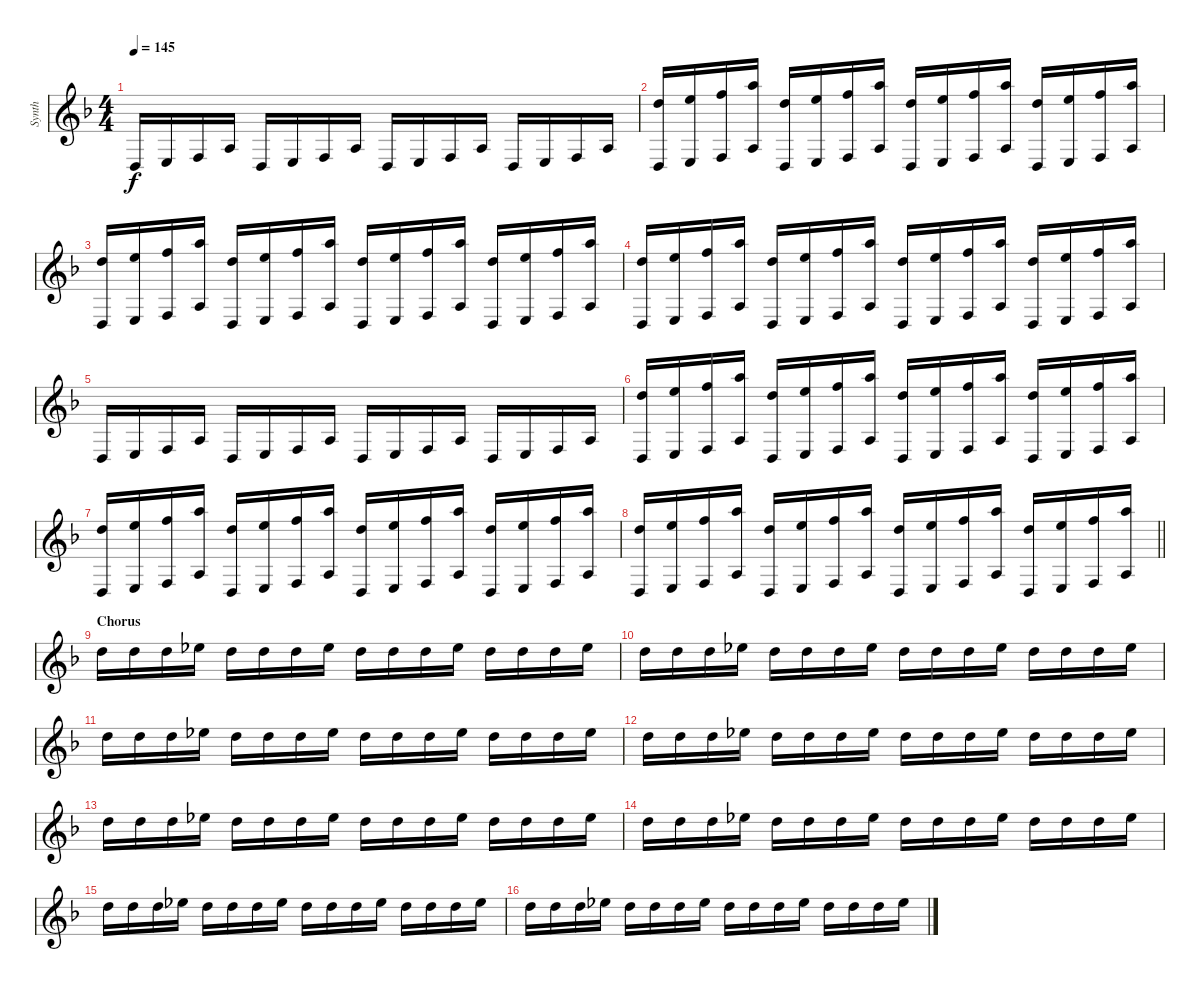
\track ("Synth" "Synth") {instrument acousticbass}
\staff {score}
\tuning (E4 B3 G3 D3 A2 D2) {hide}
\ts (4 4)
\tempo 145
\clef g2
\ks f
0.6.16{dy f volume 3} 2.6.16 3.6.16 0.5.16 0.6.16 2.6.16 3.6.16 0.5.16 0.6.16 2.6.16 3.6.16 0.5.16 0.6.16 2.6.16 3.6.16 0.5.16 |
(3.2 0.6).16 (0.1 2.6).16 (1.1 3.6).16 (5.1 0.5).16 (3.2 0.6).16 (0.1 2.6).16 (1.1 3.6).16 (5.1 0.5).16 (3.2 0.6).16 (0.1 2.6).16 (1.1 3.6).16 (5.1 0.5).16 (3.2 0.6).16 (0.1 2.6).16 (1.1 3.6).16 (5.1 0.5).16 |
(3.2 0.6).16{volume 0} (0.1 2.6).16 (1.1 3.6).16 (5.1 0.5).16 (3.2 0.6).16 (0.1 2.6).16 (1.1 3.6).16 (5.1 0.5).16 (3.2 0.6).16 (0.1 2.6).16 (1.1 3.6).16 (5.1 0.5).16 (3.2 0.6).16 (0.1 2.6).16 (1.1 3.6).16 (5.1 0.5).16 |
(3.2 0.6).16 (0.1 2.6).16 (1.1 3.6).16 (5.1 0.5).16 (3.2 0.6).16 (0.1 2.6).16 (1.1 3.6).16 (5.1 0.5).16 (3.2 0.6).16 (0.1 2.6).16 (1.1 3.6).16 (5.1 0.5).16 (3.2 0.6).16 (0.1 2.6).16 (1.1 3.6).16 (5.1 0.5).16 |
0.6.16{volume 3} 2.6.16 3.6.16 0.5.16 0.6.16 2.6.16 3.6.16 0.5.16 0.6.16 2.6.16 3.6.16 0.5.16 0.6.16 2.6.16 3.6.16 0.5.16 |
(3.2 0.6).16 (0.1 2.6).16 (1.1 3.6).16 (5.1 0.5).16 (3.2 0.6).16 (0.1 2.6).16 (1.1 3.6).16 (5.1 0.5).16 (3.2 0.6).16 (0.1 2.6).16 (1.1 3.6).16 (5.1 0.5).16 (3.2 0.6).16 (0.1 2.6).16 (1.1 3.6).16 (5.1 0.5).16 |
(3.2 0.6).16{volume 0} (0.1 2.6).16 (1.1 3.6).16 (5.1 0.5).16 (3.2 0.6).16 (0.1 2.6).16 (1.1 3.6).16 (5.1 0.5).16 (3.2 0.6).16 (0.1 2.6).16 (1.1 3.6).16 (5.1 0.5).16 (3.2 0.6).16 (0.1 2.6).16 (1.1 3.6).16 (5.1 0.5).16 |
\barLineRight lightlight
(3.2 0.6).16 (0.1 2.6).16 (1.1 3.6).16 (5.1 0.5).16 (3.2 0.6).16 (0.1 2.6).16 (1.1 3.6).16 (5.1 0.5).16 (3.2 0.6).16 (0.1 2.6).16 (1.1 3.6).16 (5.1 0.5).16 (3.2 0.6).16 (0.1 2.6).16 (1.1 3.6).16 (5.1 0.5).16 |
\section ("" "Chorus")
3.2.16{volume 5} 3.2.16 3.2.16 4.2.16 3.2.16 3.2.16 3.2.16 4.2.16 3.2.16 3.2.16 3.2.16 4.2.16 3.2.16 3.2.16 3.2.16 4.2.16 |
3.2.16 3.2.16 3.2.16 4.2.16 3.2.16 3.2.16 3.2.16 4.2.16 3.2.16 3.2.16 3.2.16 4.2.16 3.2.16 3.2.16 3.2.16 4.2.16 |
3.2.16 3.2.16 3.2.16 4.2.16 3.2.16 3.2.16 3.2.16 4.2.16 3.2.16 3.2.16 3.2.16 4.2.16 3.2.16 3.2.16 3.2.16 4.2.16 |
3.2.16 3.2.16 3.2.16 4.2.16 3.2.16 3.2.16 3.2.16 4.2.16 3.2.16 3.2.16 3.2.16 4.2.16 3.2.16 3.2.16 3.2.16 4.2.16 |
3.2.16 3.2.16 3.2.16 4.2.16 3.2.16 3.2.16 3.2.16 4.2.16 3.2.16 3.2.16 3.2.16 4.2.16 3.2.16 3.2.16 3.2.16 4.2.16 |
3.2.16 3.2.16 3.2.16 4.2.16 3.2.16 3.2.16 3.2.16 4.2.16 3.2.16 3.2.16 3.2.16 4.2.16 3.2.16 3.2.16 3.2.16 4.2.16 |
3.2.16 3.2.16 3.2.16 4.2.16 3.2.16 3.2.16 3.2.16 4.2.16 3.2.16 3.2.16 3.2.16 4.2.16 3.2.16 3.2.16 3.2.16 4.2.16 |
3.2.16 3.2.16 3.2.16 4.2.16 3.2.16 3.2.16 3.2.16 4.2.16 3.2.16 3.2.16 3.2.16 4.2.16 3.2.16 3.2.16 3.2.16 4.2.16
